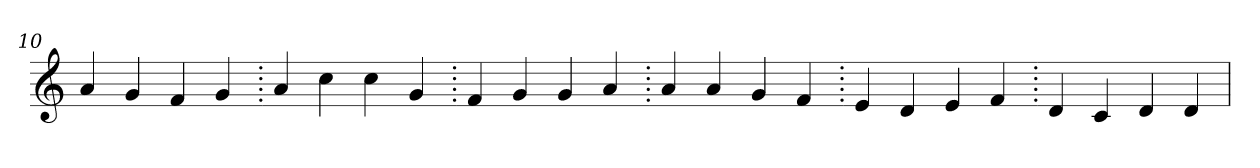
**kern
*part1
*staff1
*clefG2
=10.
4a
4g
4f
4g
=20.
4a
4cc
4cc
4g
=30.
4f
4g
4g
4a
=40.
4a
4a
4g
4f
=50.
4e
4d
4e
4f
=60.
4d
4c
4d
4d
=
*-
